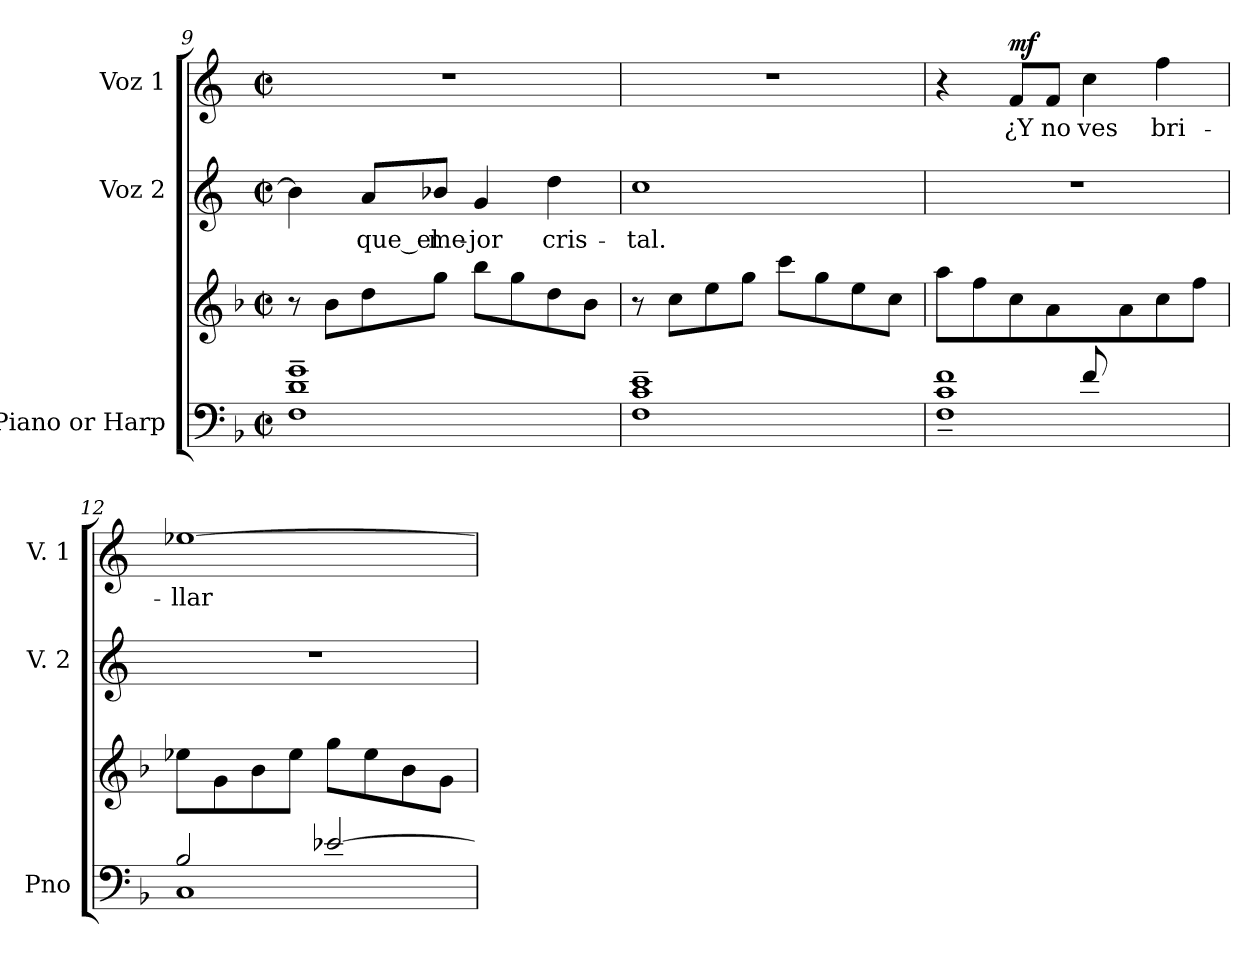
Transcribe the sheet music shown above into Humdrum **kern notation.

**kern	**kern	**kern	**text	**kern	**text	**dynam
*part3	*part3	*part2	*part2	*part1	*part1	*part1
*staff4	*staff3	*staff2	*staff2	*staff1	*staff1	*staff1
*I"Piano or Harp	*	*I"Voz 2	*	*I"Voz 1	*	*
*I'Pno	*	*I'V. 2	*	*I'V. 1	*	*
*clefF4	*clefG2	*clefG2	*	*clefG2	*	*
*k[b-]	*k[b-]	*k[]	*	*k[]	*	*
*M2/2	*M2/2	*M2/2	*	*M2/2	*	*
*met(c|)	*met(c|)	*met(c|)	*	*met(c|)	*	*
=9	=9	=9	=9	=9	=9	=9
1F~ 1d~ 1g~	8r	4b-\]	.	1r	.	.
.	8b-\L	.	.	.	.	.
.	8dd\	8a/L	que_el	.	.	.
.	8gg\J	8b-X/J	me-	.	.	.
.	8bb-\L	4g/	-jor	.	.	.
.	8gg\	.	.	.	.	.
.	8dd\	4dd\	cris-	.	.	.
.	8b-\J	.	.	.	.	.
=10	=10	=10	=10	=10	=10	=10
1F~ 1c~ 1e~	8r	1cc	-tal.	1r	.	.
.	8cc\L	.	.	.	.	.
.	8ee\	.	.	.	.	.
.	8gg\J	.	.	.	.	.
.	8ccc\L	.	.	.	.	.
.	8gg\	.	.	.	.	.
.	8ee\	.	.	.	.	.
.	8cc\J	.	.	.	.	.
=11	=11	=11	=11	=11	=11	=11
*^	*	*	*	*	*	*
2ryy	1F~ 1c~ 1f~	8aa\L	1r	.	4r	.	.
.	.	8ff\	.	.	.	.	.
!	!	!	!	!	!	!	!LO:DY:a
.	.	8cc\	.	.	8f/L	¿Y	mf
.	.	8a\J	.	.	8f/J	no	.
8f/L	.	8ryy	.	.	4cc\	ves	.
4.ryy	.	8a\	.	.	.	.	.
.	.	8cc\	.	.	4ff\	bri-	.
.	.	8ff\J	.	.	.	.	.
=12	=12	=12	=12	=12	=12	=12	=12
2B-/	1C	8ee-X\L	1r	.	[1ee-X	-llar	.
.	.	8g\	.	.	.	.	.
.	.	8b-\	.	.	.	.	.
.	.	8ee-\J	.	.	.	.	.
[2e-X/	.	8gg\L	.	.	.	.	.
.	.	8ee-\	.	.	.	.	.
.	.	8b-\	.	.	.	.	.
.	.	8g\J	.	.	.	.	.
*v	*v	*	*	*	*	*	*
=	=	=	=	=	=	=
*-	*-	*-	*-	*-	*-	*-
